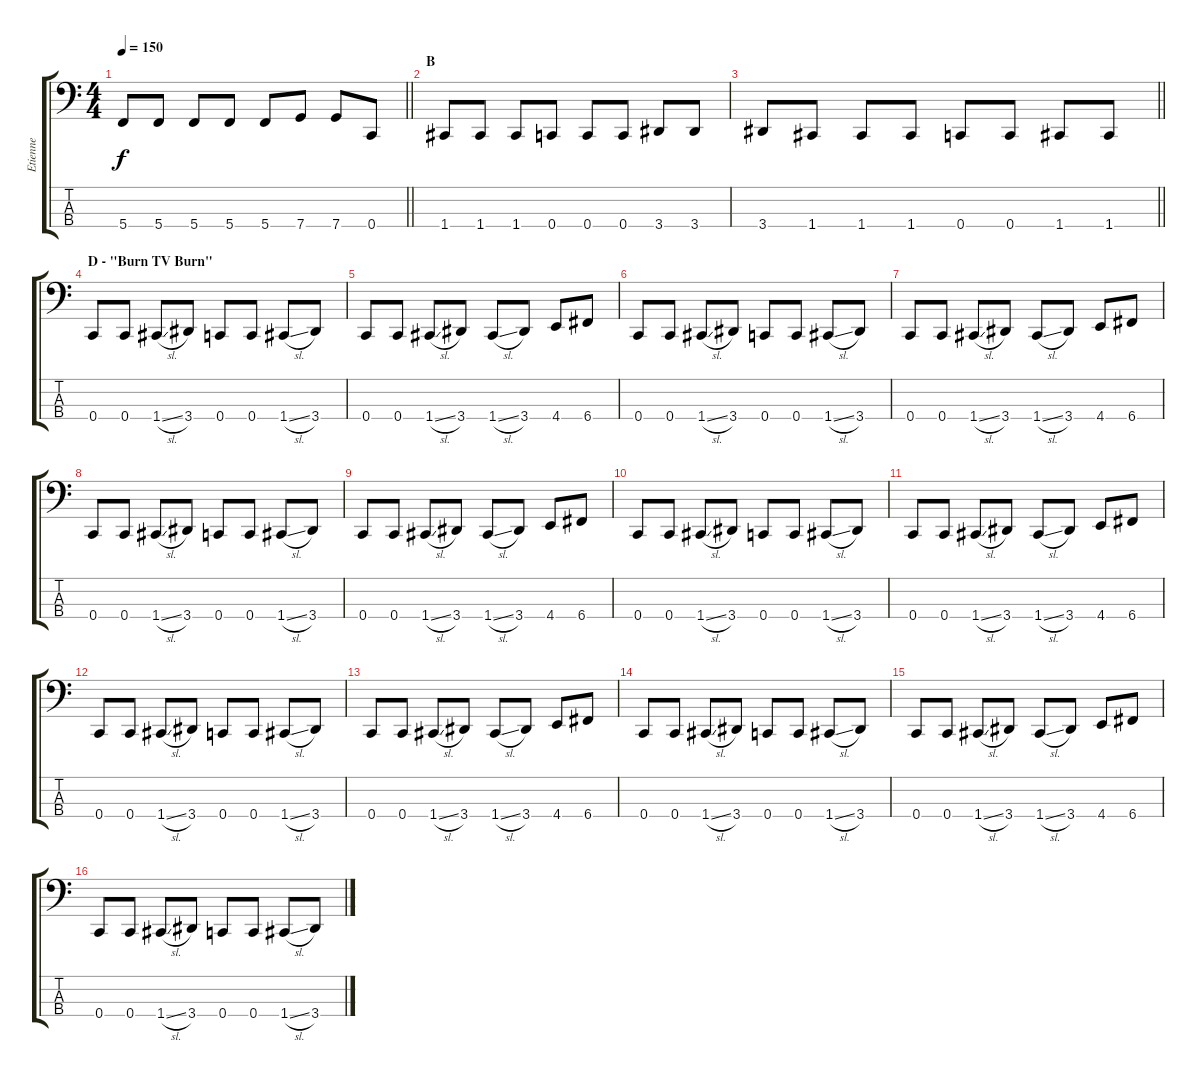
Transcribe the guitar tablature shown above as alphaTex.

\track ("Etienne" "Etienne") {instrument electricbassfinger}
\staff {score tabs}
\tuning (F2 C2 G1 C1) {hide}
\ts (4 4)
\tempo 150
\clef f4
\barLineRight lightlight
\ks c
5.4.8{dy f} 5.4.8 5.4.8 5.4.8 5.4.8 7.4.8 7.4.8 0.4.8 |
\section ("" "B")
1.4.8 1.4.8 1.4.8 0.4.8 0.4.8 0.4.8 3.4.8 3.4.8 |
\barLineRight lightlight
3.4.8 1.4.8 1.4.8 1.4.8 0.4.8 0.4.8 1.4.8 1.4.8 |
\section ("" "D - \"Burn TV Burn\"")
0.4.8 0.4.8 1.4{sl}.8 3.4.8 0.4.8 0.4.8 1.4{sl}.8 3.4.8 |
0.4.8 0.4.8 1.4{sl}.8 3.4.8 1.4{sl}.8 3.4.8 4.4.8 6.4.8 |
0.4.8 0.4.8 1.4{sl}.8 3.4.8 0.4.8 0.4.8 1.4{sl}.8 3.4.8 |
0.4.8 0.4.8 1.4{sl}.8 3.4.8 1.4{sl}.8 3.4.8 4.4.8 6.4.8 |
0.4.8 0.4.8 1.4{sl}.8 3.4.8 0.4.8 0.4.8 1.4{sl}.8 3.4.8 |
0.4.8 0.4.8 1.4{sl}.8 3.4.8 1.4{sl}.8 3.4.8 4.4.8 6.4.8 |
0.4.8 0.4.8 1.4{sl}.8 3.4.8 0.4.8 0.4.8 1.4{sl}.8 3.4.8 |
0.4.8 0.4.8 1.4{sl}.8 3.4.8 1.4{sl}.8 3.4.8 4.4.8 6.4.8 |
0.4.8 0.4.8 1.4{sl}.8 3.4.8 0.4.8 0.4.8 1.4{sl}.8 3.4.8 |
0.4.8 0.4.8 1.4{sl}.8 3.4.8 1.4{sl}.8 3.4.8 4.4.8 6.4.8 |
0.4.8 0.4.8 1.4{sl}.8 3.4.8 0.4.8 0.4.8 1.4{sl}.8 3.4.8 |
0.4.8 0.4.8 1.4{sl}.8 3.4.8 1.4{sl}.8 3.4.8 4.4.8 6.4.8 |
0.4.8 0.4.8 1.4{sl}.8 3.4.8 0.4.8 0.4.8 1.4{sl}.8 3.4.8
